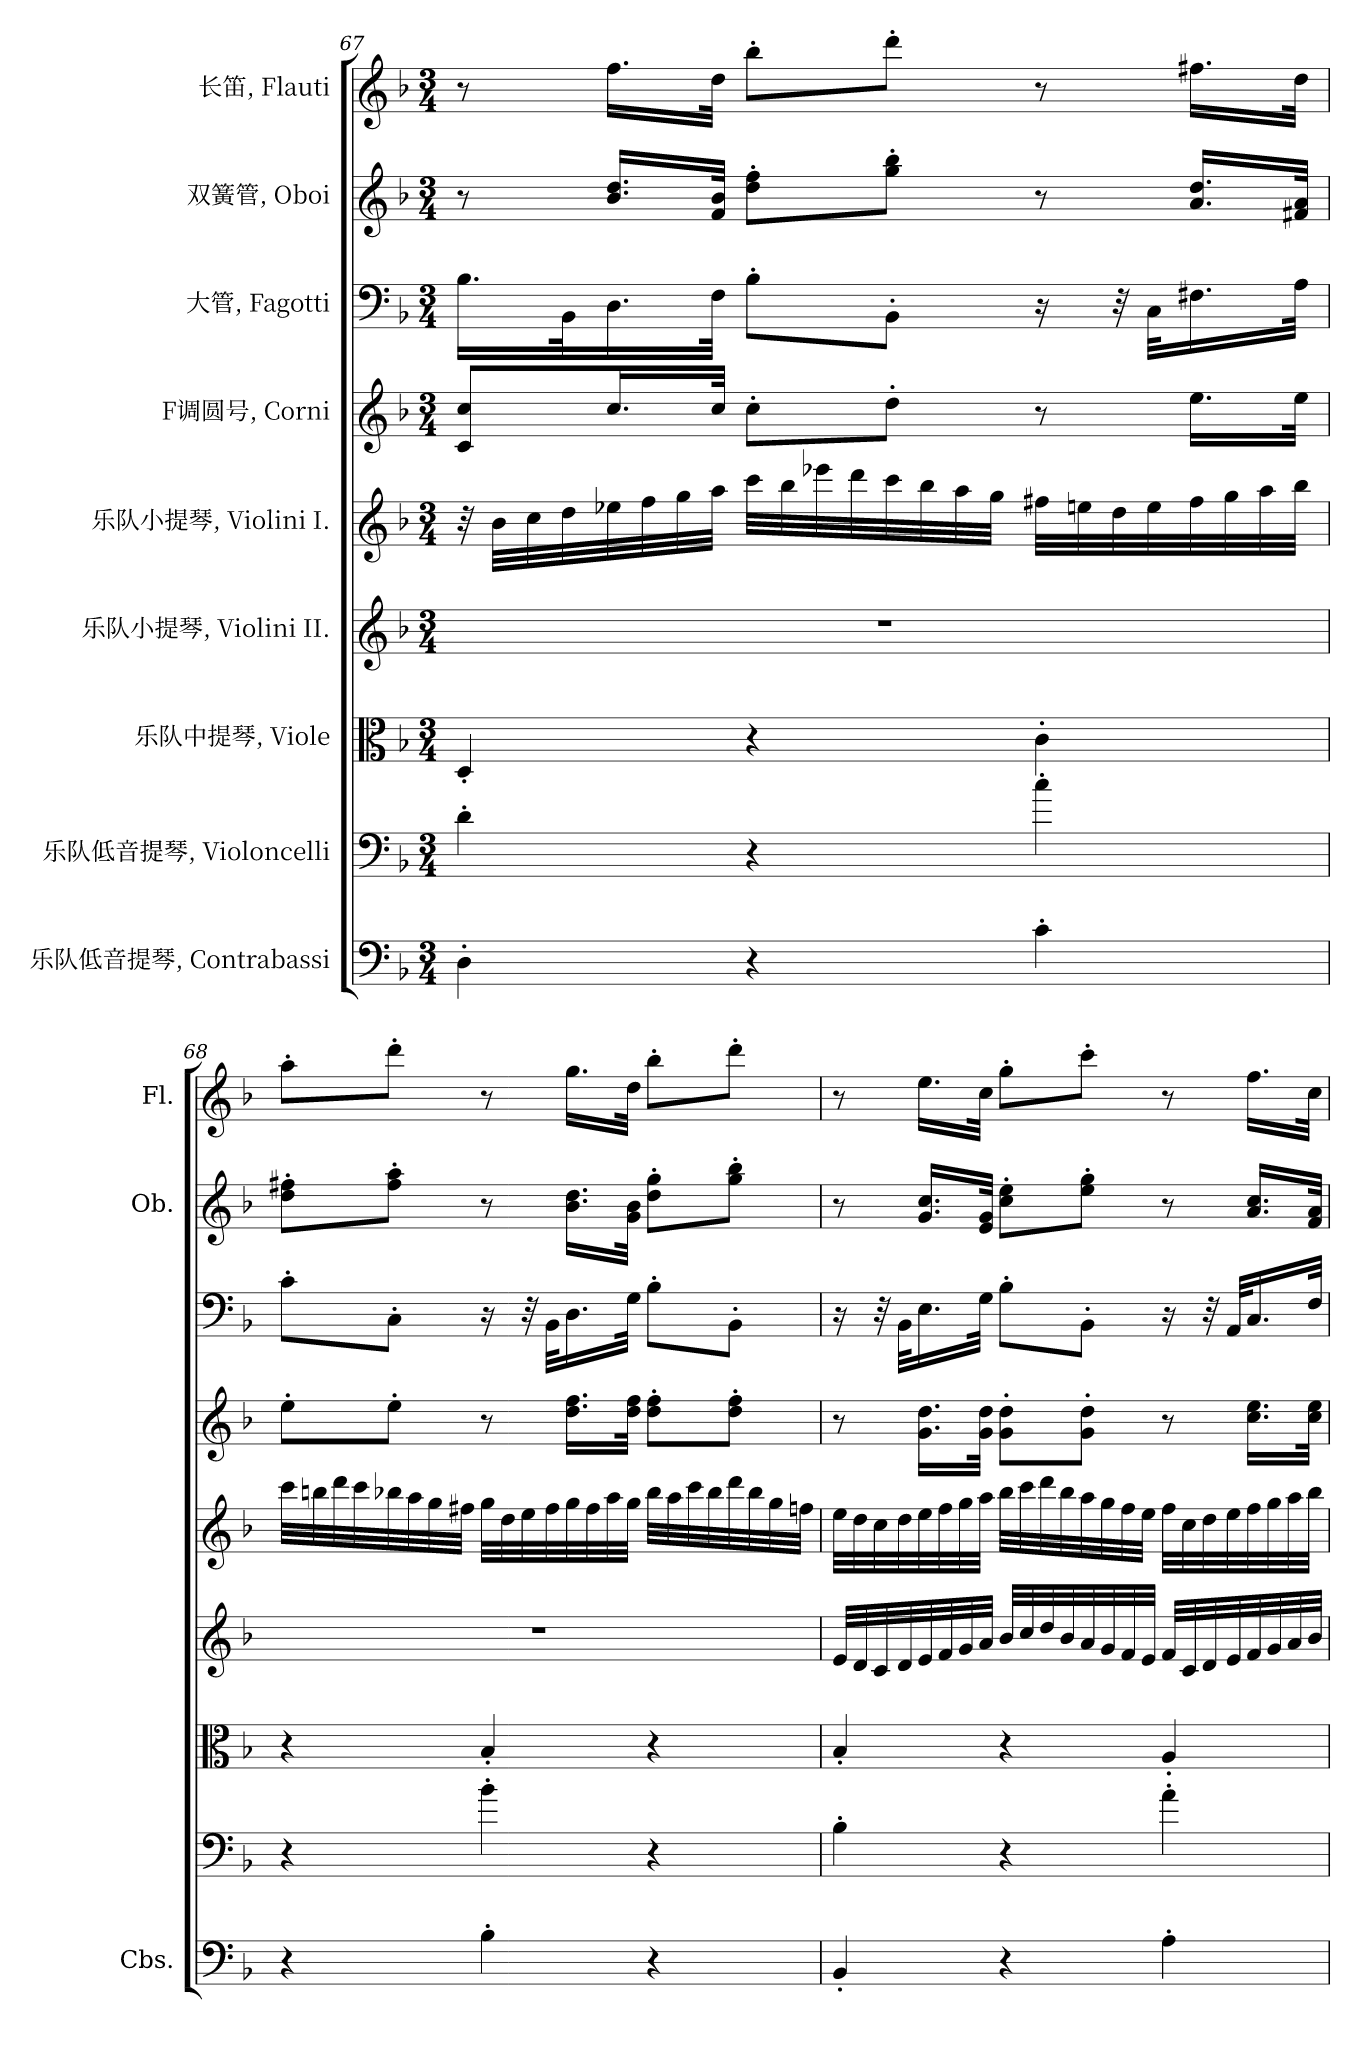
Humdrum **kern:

**kern	**kern	**kern	**kern	**kern	**kern	**kern	**kern	**kern
*part9	*part8	*part7	*part6	*part5	*part4	*part3	*part2	*part1
*staff9	*staff8	*staff7	*staff6	*staff5	*staff4	*staff3	*staff2	*staff1
*I"乐队低音提琴, Contrabassi	*I"乐队低音提琴, Violoncelli	*I"乐队中提琴, Viole	*I"乐队小提琴, Violini II.	*I"乐队小提琴, Violini I.	*I"F调圆号, Corni	*I"大管, Fagotti	*I"双簧管, Oboi	*I"长笛, Flauti
*I'Cbs.	*	*	*	*	*	*	*I'Ob.	*I'Fl.
!!LO:PB:g=z
*clefF4	*clefF4	*clefC3	*clefG2	*clefG2	*clefG2	*clefF4	*clefG2	*clefG2
*ITrd7c12	*ITrd7c12	*	*	*	*ITrd4c7	*	*	*
*k[b-]	*k[b-]	*k[b-]	*k[b-]	*k[b-]	*k[b-e-]	*k[b-]	*k[b-]	*k[b-]
*M3/4	*M3/4	*M3/4	*M3/4	*M3/4	*M3/4	*M3/4	*M3/4	*M3/4
=67	=67	=67	=67	=67	=67	=67	=67	=67
4DD'\	4D'\	4D'/	2.r	32r	8F/ 8f/L	16.B-\LL	8r	8r
.	.	.	.	32b-\LLL	.	.	.	.
.	.	.	.	32cc\	.	.	.	.
.	.	.	.	32dd\	.	32BB-\K	.	.
.	.	.	.	32ee-X\	16.f/L	16.D\	16.b-/ 16.dd/LL	16.ff\LL
.	.	.	.	32ff\	.	.	.	.
.	.	.	.	32gg\	.	.	.	.
.	.	.	.	32aa\JJJ	32f/JJk	32F\JJk	32f/ 32b-/JJk	32dd\JJk
4r	4r	4r	.	32ccc\LLL	8f'\L	8B-'\L	8dd\' 8ff\'L	8bb-'\L
.	.	.	.	32bb-\	.	.	.	.
.	.	.	.	32eee-X\	.	.	.	.
.	.	.	.	32ddd\	.	.	.	.
.	.	.	.	32ccc\	8g'\J	8BB-'\J	8gg\' 8bb-\'J	8ddd'\J
.	.	.	.	32bb-\	.	.	.	.
.	.	.	.	32aa\	.	.	.	.
.	.	.	.	32gg\JJJ	.	.	.	.
4C'\	4c'\	4c'\	.	32ff#X\LLL	8r	16r	8r	8r
.	.	.	.	32een\	.	.	.	.
.	.	.	.	32dd\	.	32r	.	.
.	.	.	.	32ee\	.	32C\KLL	.	.
.	.	.	.	32ff#\	16.a\LL	16.F#X\	16.a/ 16.dd/LL	16.ff#X\LL
.	.	.	.	32gg\	.	.	.	.
.	.	.	.	32aa\	.	.	.	.
.	.	.	.	32bb-\JJJ	32a\JJk	32A\JJk	32f#X/ 32a/JJk	32dd\JJk
!!LO:PB:g=z
=68	=68	=68	=68	=68	=68	=68	=68	=68
4r	4r	4r	2.r	32ccc\LLL	8a'\L	8c'\L	8dd\' 8ff#X\'L	8aa'\L
.	.	.	.	32bbn\	.	.	.	.
.	.	.	.	32ddd\	.	.	.	.
.	.	.	.	32ccc\	.	.	.	.
.	.	.	.	32bb-X\	8a'\J	8C'\J	8ff#\' 8aa\'J	8ddd'\J
.	.	.	.	32aa\	.	.	.	.
.	.	.	.	32gg\	.	.	.	.
.	.	.	.	32ff#X\JJJ	.	.	.	.
4BB-'\	4B-'\	4B-'/	.	32gg\LLL	8r	16r	8r	8r
.	.	.	.	32dd\	.	.	.	.
.	.	.	.	32ee\	.	32r	.	.
.	.	.	.	32ff#\	.	32BB-\KLL	.	.
.	.	.	.	32gg\	16.g\ 16.b-\LL	16.D\	16.b-\ 16.dd\LL	16.gg\LL
.	.	.	.	32ff#\	.	.	.	.
.	.	.	.	32aa\	.	.	.	.
.	.	.	.	32gg\JJJ	32g\ 32b-\JJk	32G\JJk	32g\ 32b-\JJk	32dd\JJk
4r	4r	4r	.	32bb-\LLL	8g\' 8b-\'L	8B-'\L	8dd\' 8gg\'L	8bb-'\L
.	.	.	.	32aa\	.	.	.	.
.	.	.	.	32ccc\	.	.	.	.
.	.	.	.	32bb-\	.	.	.	.
.	.	.	.	32ddd\	8g\' 8b-\'J	8BB-'\J	8gg\' 8bb-\'J	8ddd'\J
.	.	.	.	32bb-\	.	.	.	.
.	.	.	.	32gg\	.	.	.	.
.	.	.	.	32ffn\JJJ	.	.	.	.
!!LO:PB:g=z
=69	=69	=69	=69	=69	=69	=69	=69	=69
4BBB-'/	4BB-'\	4B-'/	32e/LLL	32ee\LLL	8r	16r	8r	8r
.	.	.	32d/	32dd\	.	.	.	.
.	.	.	32c/	32cc\	.	32r	.	.
.	.	.	32d/	32dd\	.	32BB-\KLL	.	.
.	.	.	32e/	32ee\	16.c\ 16.g\LL	16.E\	16.g/ 16.cc/LL	16.ee\LL
.	.	.	32f/	32ff\	.	.	.	.
.	.	.	32g/	32gg\	.	.	.	.
.	.	.	32a/JJJ	32aa\JJJ	32c\ 32g\JJk	32G\JJk	32e/ 32g/JJk	32cc\JJk
4r	4r	4r	32b-/LLL	32bb-\LLL	8c\' 8g\'L	8B-'\L	8cc\' 8ee\'L	8gg'\L
.	.	.	32cc/	32ccc\	.	.	.	.
.	.	.	32dd/	32ddd\	.	.	.	.
.	.	.	32b-/	32bb-\	.	.	.	.
.	.	.	32a/	32aa\	8c\' 8g\'J	8BB-'\J	8ee\' 8gg\'J	8ccc'\J
.	.	.	32g/	32gg\	.	.	.	.
.	.	.	32f/	32ff\	.	.	.	.
.	.	.	32e/JJJ	32ee\JJJ	.	.	.	.
4AA'\	4A'\	4A'/	32f/LLL	32ff\LLL	8r	16r	8r	8r
.	.	.	32c/	32cc\	.	.	.	.
.	.	.	32d/	32dd\	.	32r	.	.
.	.	.	32e/	32ee\	.	32AA/KLL	.	.
.	.	.	32f/	32ff\	16.f\ 16.a\LL	16.C/	16.a/ 16.cc/LL	16.ff\LL
.	.	.	32g/	32gg\	.	.	.	.
.	.	.	32a/	32aa\	.	.	.	.
.	.	.	32b-/JJJ	32bb-\JJJ	32f\ 32a\JJk	32F/JJk	32f/ 32a/JJk	32cc\JJk
=	=	=	=	=	=	=	=	=
*-	*-	*-	*-	*-	*-	*-	*-	*-
